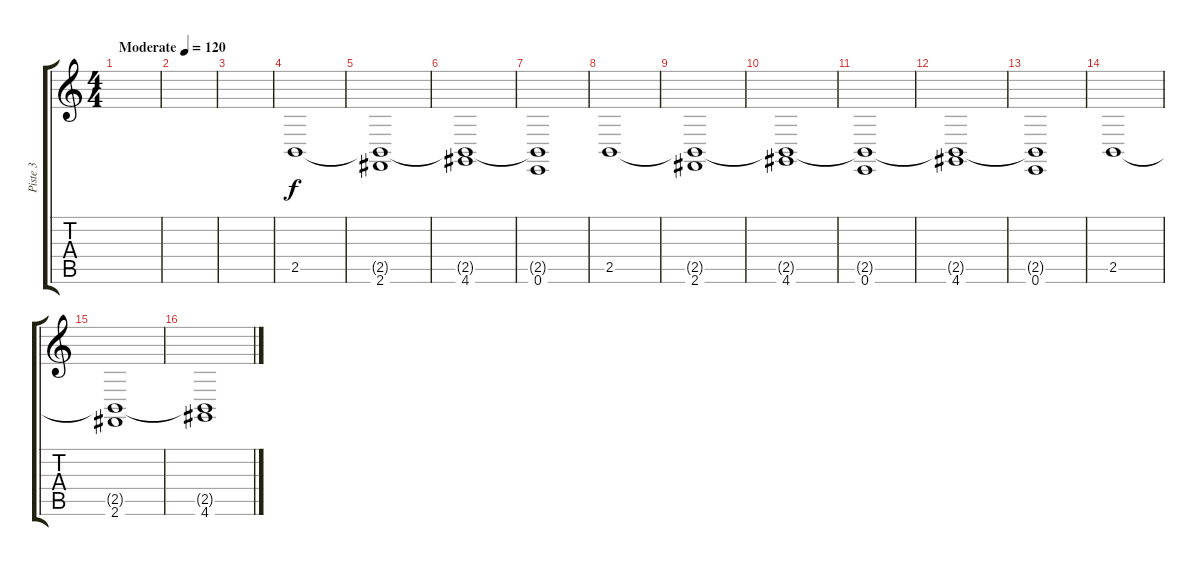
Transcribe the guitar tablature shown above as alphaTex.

\track ("Piste 3" "Piste 3") {instrument tremolostrings}
\staff {score tabs}
\tuning (E4 B3 G3 D3 A2 E2) {hide}
\ts (4 4)
\tempo (120 "Moderate")
\clef g2
\ks c
|
|
|
2.5.1 |
(2.5{t} 2.6).1 |
(2.5{t} 4.6).1 |
(2.5{t} 0.6).1 |
2.5.1 |
(2.5{t} 2.6).1 |
(2.5{t} 4.6).1 |
(2.5{t} 0.6).1 |
(2.5{t} 4.6).1 |
(2.5{t} 0.6).1 |
2.5.1 |
(2.5{t} 2.6).1 |
(2.5{t} 4.6).1
